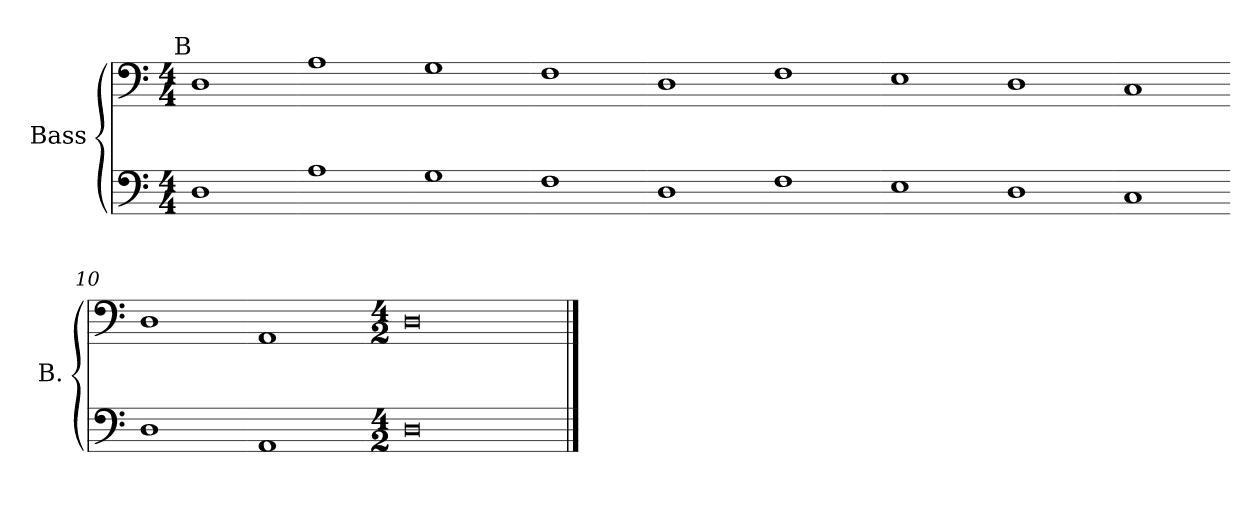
**kern	**kern
*part2	*part1
*staff2	*staff1
*I"Bass	*I"Bass
*I'B.	*I'B.
!!LO:PB:g=z
*clefF4	*clefF4
*k[]	*k[]
*C:	*C:
*M4/4	*M4/4
=1	=1
!	!LO:TX:rj:t=B
1Di	1Di
=2-	=2-
1Ai	1Ai
=3-	=3-
1Gi	1Gi
=4-	=4-
1Fi	1Fi
=5-	=5-
1Di	1Di
=6-	=6-
1Fi	1Fi
=7-	=7-
1Ei	1Ei
=8-	=8-
1Di	1Di
=9-	=9-
1Ci	1Ci
=10-	=10-
1Di	1Di
=11-	=11-
1AAi	1AAi
=12-	=12-
*M4/2	*M4/2
0Di	0Di
==	==
*-	*-
